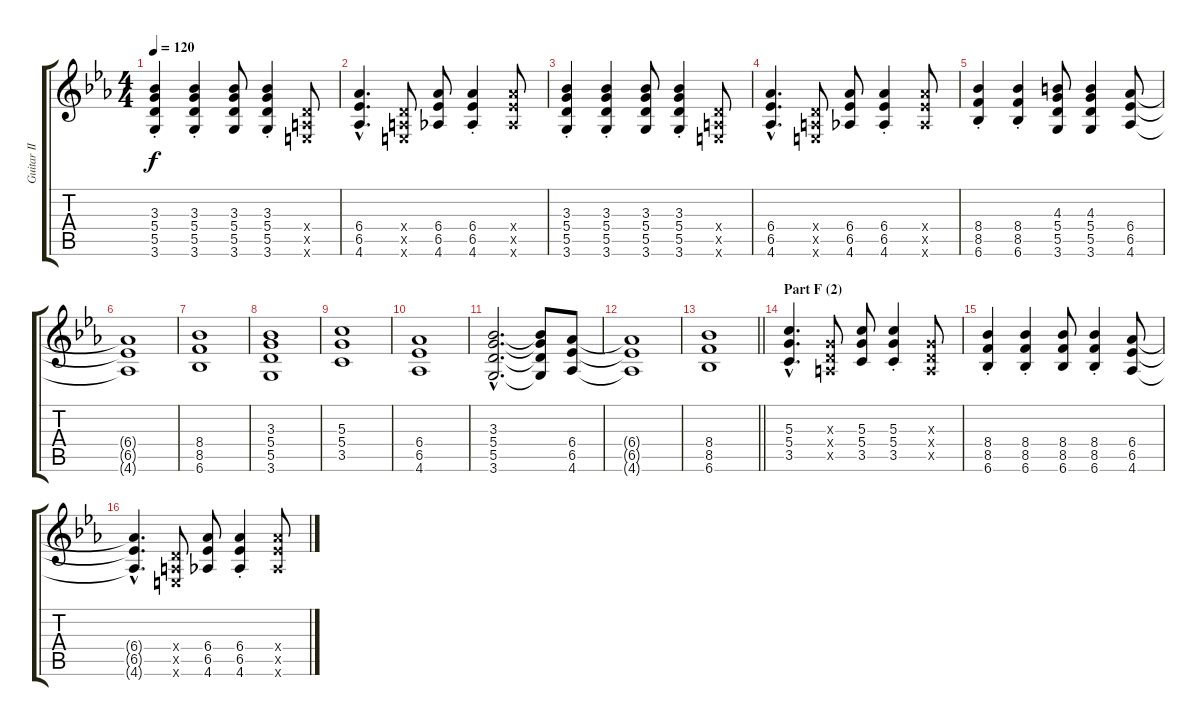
\track ("Guitar II" "Guitar II") {instrument distortionguitar}
\staff {score tabs}
\tuning (E4 B3 G3 D3 A2 E2) {hide}
\ts (4 4)
\tempo 120
\clef g2
\ks eb
(3.3{st} 5.4{st} 5.5{st} 3.6{st}).4{dy f} (3.3{st} 5.4{st} 5.5{st} 3.6{st}).4 (3.3 5.4 5.5 3.6).8 (3.3{st} 5.4{st} 5.5{st} 3.6{st}).4 (0.4{x} 0.5{x} 0.6{x}).8 |
(6.4{hac} 6.5{hac} 4.6{hac}).4{d} (0.4{x} 0.5{x} 0.6{x}).8 (6.4 6.5 4.6).8 (6.4{st} 6.5{st} 4.6{st}).4 (6.4{x} 6.5{x} 4.6{x}).8 |
(3.3{st} 5.4{st} 5.5{st} 3.6{st}).4 (3.3{st} 5.4{st} 5.5{st} 3.6{st}).4 (3.3 5.4 5.5 3.6).8 (3.3{st} 5.4{st} 5.5{st} 3.6{st}).4 (0.4{x} 0.5{x} 0.6{x}).8 |
(6.4{hac} 6.5{hac} 4.6{hac}).4{d} (0.4{x} 0.5{x} 0.6{x}).8 (6.4 6.5 4.6).8 (6.4{st} 6.5{st} 4.6{st}).4 (6.4{x} 6.5{x} 4.6{x}).8 |
(8.4{st} 8.5{st} 6.6{st}).4 (8.4{st} 8.5{st} 6.6{st}).4 (4.3 5.4 5.5 3.6).8 (4.3 5.4 5.5 3.6).4 (6.4 6.5 4.6).8 |
(6.4{t} 6.5{t} 4.6{t}).1 |
(8.4 8.5 6.6).1 |
(3.3 5.4 5.5 3.6).1 |
(5.3 5.4 3.5).1 |
(6.4 6.5 4.6).1 |
(3.3{hac} 5.4{hac} 5.5{hac} 3.6{hac}).2{d} (3.3{t} 5.4{t} 5.5{t} 3.6{t}).8 (6.4 6.5 4.6).8 |
(6.4{t} 6.5{t} 4.6{t}).1 |
\barLineRight lightlight
(8.4 8.5 6.6).1 |
\section ("" "Part F (2)")
(5.3{hac} 5.4{hac} 3.5{hac}).4{d} (0.3{x} 0.4{x} 0.5{x}).8 (5.3 5.4 3.5).8 (5.3{st} 5.4{st} 3.5{st}).4 (0.3{x} 0.4{x} 0.5{x}).8 |
(8.4{st} 8.5{st} 6.6{st}).4 (8.4{st} 8.5{st} 6.6{st}).4 (8.4 8.5 6.6).8 (8.4{st} 8.5{st} 6.6{st}).4 (6.4 6.5 4.6).8 |
(6.4{hac t} 6.5{hac t} 4.6{hac t}).4{d} (0.4{x} 0.5{x} 0.6{x}).8 (6.4 6.5 4.6).8 (6.4{st} 6.5{st} 4.6{st}).4 (6.4{x} 6.5{x} 4.6{x}).8
